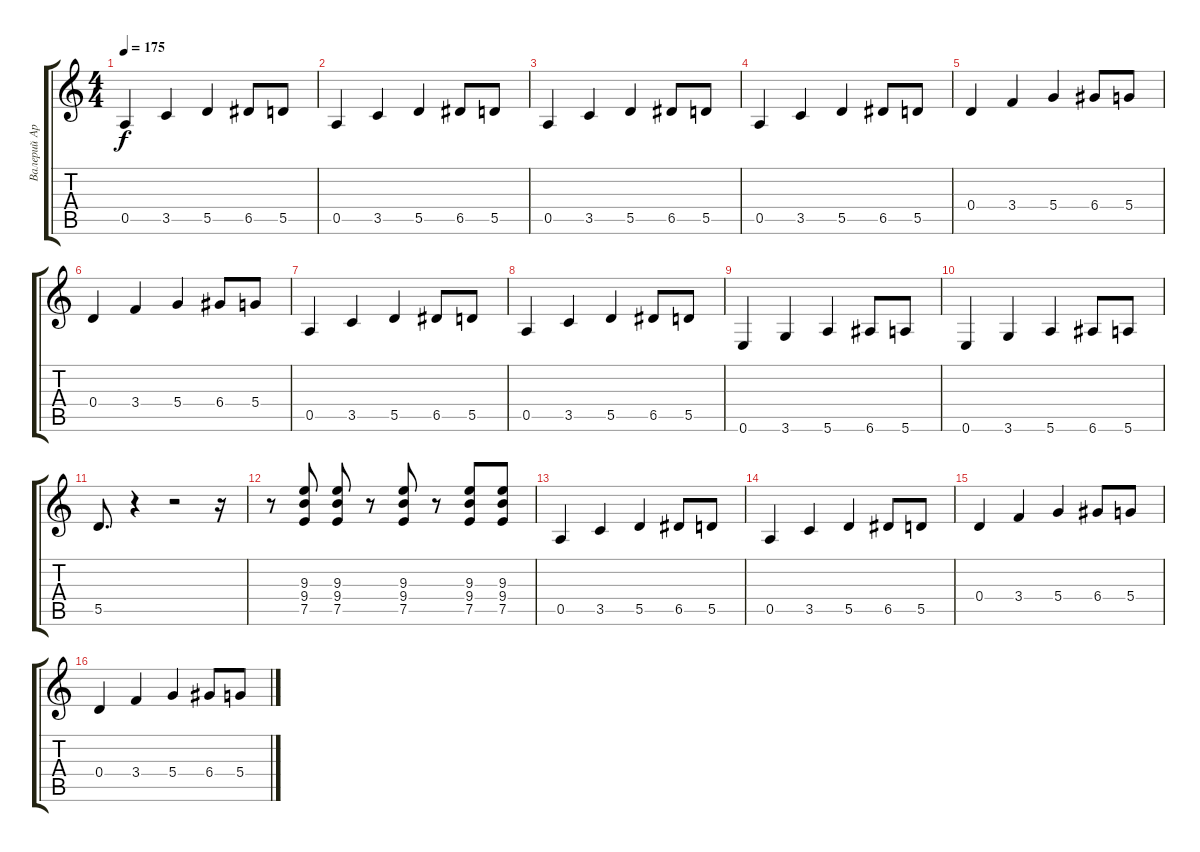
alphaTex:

\track ("Валерий Аркадин" "Валерий Ар") {instrument electricguitarmuted}
\staff {score tabs}
\tuning (E4 B3 G3 D3 A2 E2) {hide}
\ts (4 4)
\tempo 175
\clef g2
\ks c
0.5.4{dy f volume 11 instrument electricguitarmuted} 3.5.4 5.5.4 6.5.8 5.5.8 |
0.5.4 3.5.4 5.5.4 6.5.8 5.5.8 |
0.5.4 3.5.4 5.5.4 6.5.8 5.5.8 |
0.5.4 3.5.4 5.5.4 6.5.8 5.5.8 |
0.4.4 3.4.4 5.4.4 6.4.8 5.4.8 |
0.4.4 3.4.4 5.4.4 6.4.8 5.4.8 |
0.5.4 3.5.4 5.5.4 6.5.8 5.5.8 |
0.5.4 3.5.4 5.5.4 6.5.8 5.5.8 |
0.6.4 3.6.4 5.6.4 6.6.8 5.6.8 |
0.6.4 3.6.4 5.6.4 6.6.8 5.6.8 |
5.5.8{d} r.4 r.2 r.16 |
r.8{instrument distortionguitar} (9.3 9.4 7.5).8 (9.3 9.4 7.5).8 r.8 (9.3 9.4 7.5).8 r.8 (9.3 9.4 7.5).8 (9.3 9.4 7.5).8 |
0.5.4{volume 15 instrument distortionguitar} 3.5.4 5.5.4 6.5.8 5.5.8 |
0.5.4 3.5.4 5.5.4 6.5.8 5.5.8 |
0.4.4 3.4.4 5.4.4 6.4.8 5.4.8 |
0.4.4 3.4.4 5.4.4 6.4.8 5.4.8
